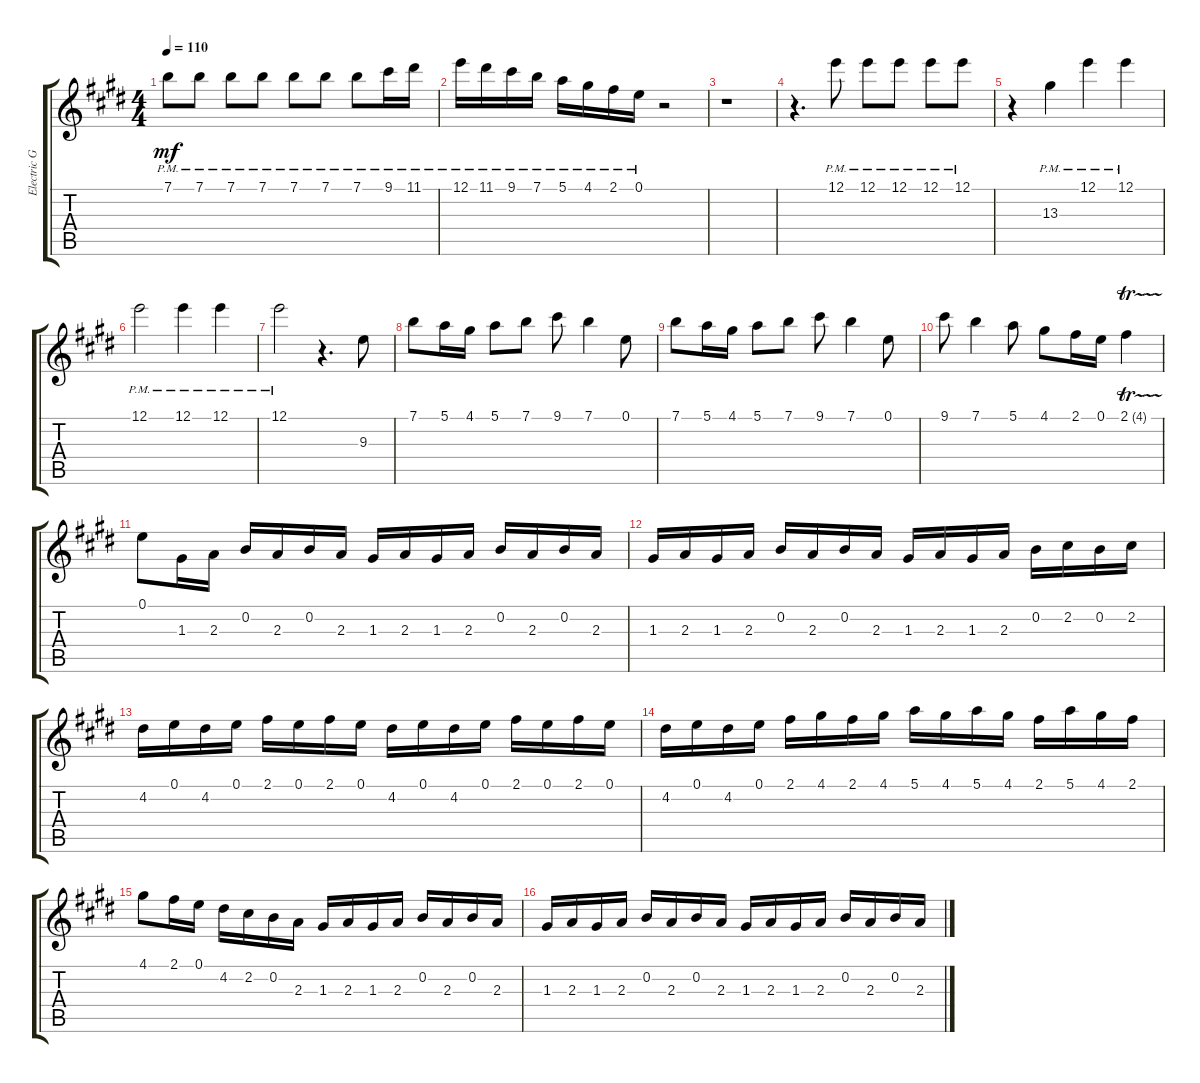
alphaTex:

\track ("Electric Guitar 1" "Electric G") {instrument distortionguitar}
\staff {score tabs}
\tuning (E4 B3 G3 D3 A2 E2) {hide}
\ts (4 4)
\tempo 110
\clef g2
\ks e
7.1{pm}.8{dy mf} 7.1{pm}.8 7.1{pm}.8 7.1{pm}.8 7.1{pm}.8 7.1{pm}.8 7.1{pm}.8 9.1{pm}.16 11.1{pm}.16 |
12.1{pm}.16 11.1{pm}.16 9.1{pm}.16 7.1{pm}.16 5.1{pm}.16 4.1{pm}.16 2.1{pm}.16 0.1{pm}.16 r.2 |
r.1 |
r.4{d} 12.1{pm}.8 12.1{pm}.8 12.1{pm}.8 12.1{pm}.8 12.1{pm}.8 |
r.4 13.3{pm}.4 12.1{pm}.4 12.1{pm}.4 |
12.1{pm}.2 12.1{pm}.4 12.1{pm}.4 |
12.1{pm}.2 r.4{d} 9.3.8 |
7.1.8 5.1.16 4.1.16 5.1.8 7.1.8 9.1.8 7.1.4 0.1.8 |
7.1.8 5.1.16 4.1.16 5.1.8 7.1.8 9.1.8 7.1.4 0.1.8 |
9.1.8 7.1.4 5.1.8 4.1.8 2.1.16 0.1.16 2.1{tr (4 32)}.4 |
0.1.8 1.3.16 2.3.16 0.2.16 2.3.16 0.2.16 2.3.16 1.3.16 2.3.16 1.3.16 2.3.16 0.2.16 2.3.16 0.2.16 2.3.16 |
1.3.16 2.3.16 1.3.16 2.3.16 0.2.16 2.3.16 0.2.16 2.3.16 1.3.16 2.3.16 1.3.16 2.3.16 0.2.16 2.2.16 0.2.16 2.2.16 |
4.2.16 0.1.16 4.2.16 0.1.16 2.1.16 0.1.16 2.1.16 0.1.16 4.2.16 0.1.16 4.2.16 0.1.16 2.1.16 0.1.16 2.1.16 0.1.16 |
4.2.16 0.1.16 4.2.16 0.1.16 2.1.16 4.1.16 2.1.16 4.1.16 5.1.16 4.1.16 5.1.16 4.1.16 2.1.16 5.1.16 4.1.16 2.1.16 |
4.1.8 2.1.16 0.1.16 4.2.16 2.2.16 0.2.16 2.3.16 1.3.16 2.3.16 1.3.16 2.3.16 0.2.16 2.3.16 0.2.16 2.3.16 |
1.3.16 2.3.16 1.3.16 2.3.16 0.2.16 2.3.16 0.2.16 2.3.16 1.3.16 2.3.16 1.3.16 2.3.16 0.2.16 2.3.16 0.2.16 2.3.16
